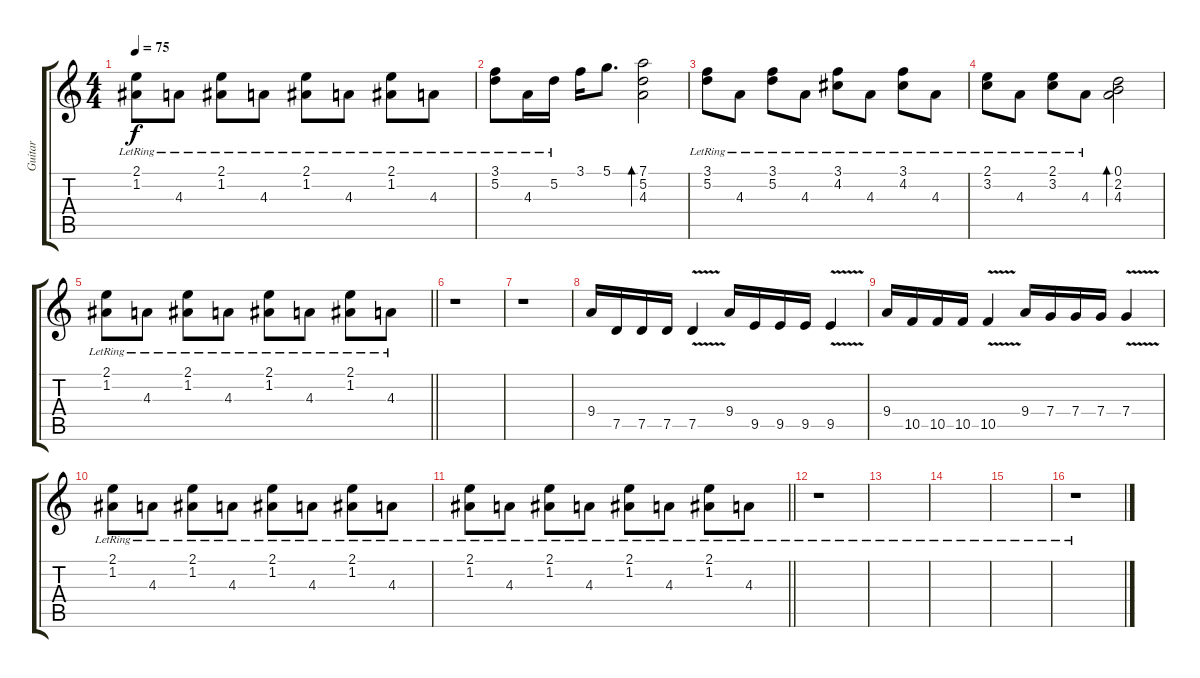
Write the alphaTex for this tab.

\track ("Guitar" "Guitar") {instrument electricguitarjazz}
\staff {score tabs}
\tuning (D4 A3 F3 C3 G2 D2) {hide}
\ts (4 4)
\tempo 75
\clef g2
\ks c
(2.1{lr} 1.2{lr}).8{dy f} 4.3{lr}.8 (2.1{lr} 1.2{lr}).8 4.3{lr}.8 (2.1{lr} 1.2{lr}).8 4.3{lr}.8 (2.1{lr} 1.2{lr}).8 4.3{lr}.8 |
(3.1{lr} 5.2{lr}).8 4.3{lr}.16 5.2{lr}.16 3.1.16 5.1.8{d} (7.1 5.2 4.3).2{bd 120} |
(3.1{lr} 5.2{lr}).8 4.3{lr}.8 (3.1{lr} 5.2{lr}).8 4.3{lr}.8 (3.1{lr} 4.2{lr}).8 4.3{lr}.8 (3.1{lr} 4.2{lr}).8 4.3{lr}.8 |
(2.1{lr} 3.2{lr}).8 4.3{lr}.8 (2.1{lr} 3.2{lr}).8 4.3{lr}.8 (0.1 2.2 4.3).2{bd 120} |
\barLineRight lightlight
(2.1{lr} 1.2{lr}).8 4.3{lr}.8 (2.1{lr} 1.2{lr}).8 4.3{lr}.8 (2.1{lr} 1.2{lr}).8 4.3{lr}.8 (2.1{lr} 1.2{lr}).8 4.3{lr}.8 |
r.1 |
r.1 |
9.4.16 7.5.16 7.5.16 7.5.16 7.5{v}.4 9.4.16 9.5.16 9.5.16 9.5.16 9.5{v}.4 |
9.4.16 10.5.16 10.5.16 10.5.16 10.5{v}.4 9.4.16 7.4.16 7.4.16 7.4.16 7.4{v}.4 |
(2.1{lr} 1.2{lr}).8 4.3{lr}.8 (2.1{lr} 1.2{lr}).8 4.3{lr}.8 (2.1{lr} 1.2{lr}).8 4.3{lr}.8 (2.1{lr} 1.2{lr}).8 4.3{lr}.8 |
\barLineRight lightlight
(2.1{lr} 1.2{lr}).8 4.3{lr}.8 (2.1{lr} 1.2{lr}).8 4.3{lr}.8 (2.1{lr} 1.2{lr}).8 4.3{lr}.8 (2.1{lr} 1.2{lr}).8 4.3{lr}.8 |
r.1 |
|
|
|
r.1
